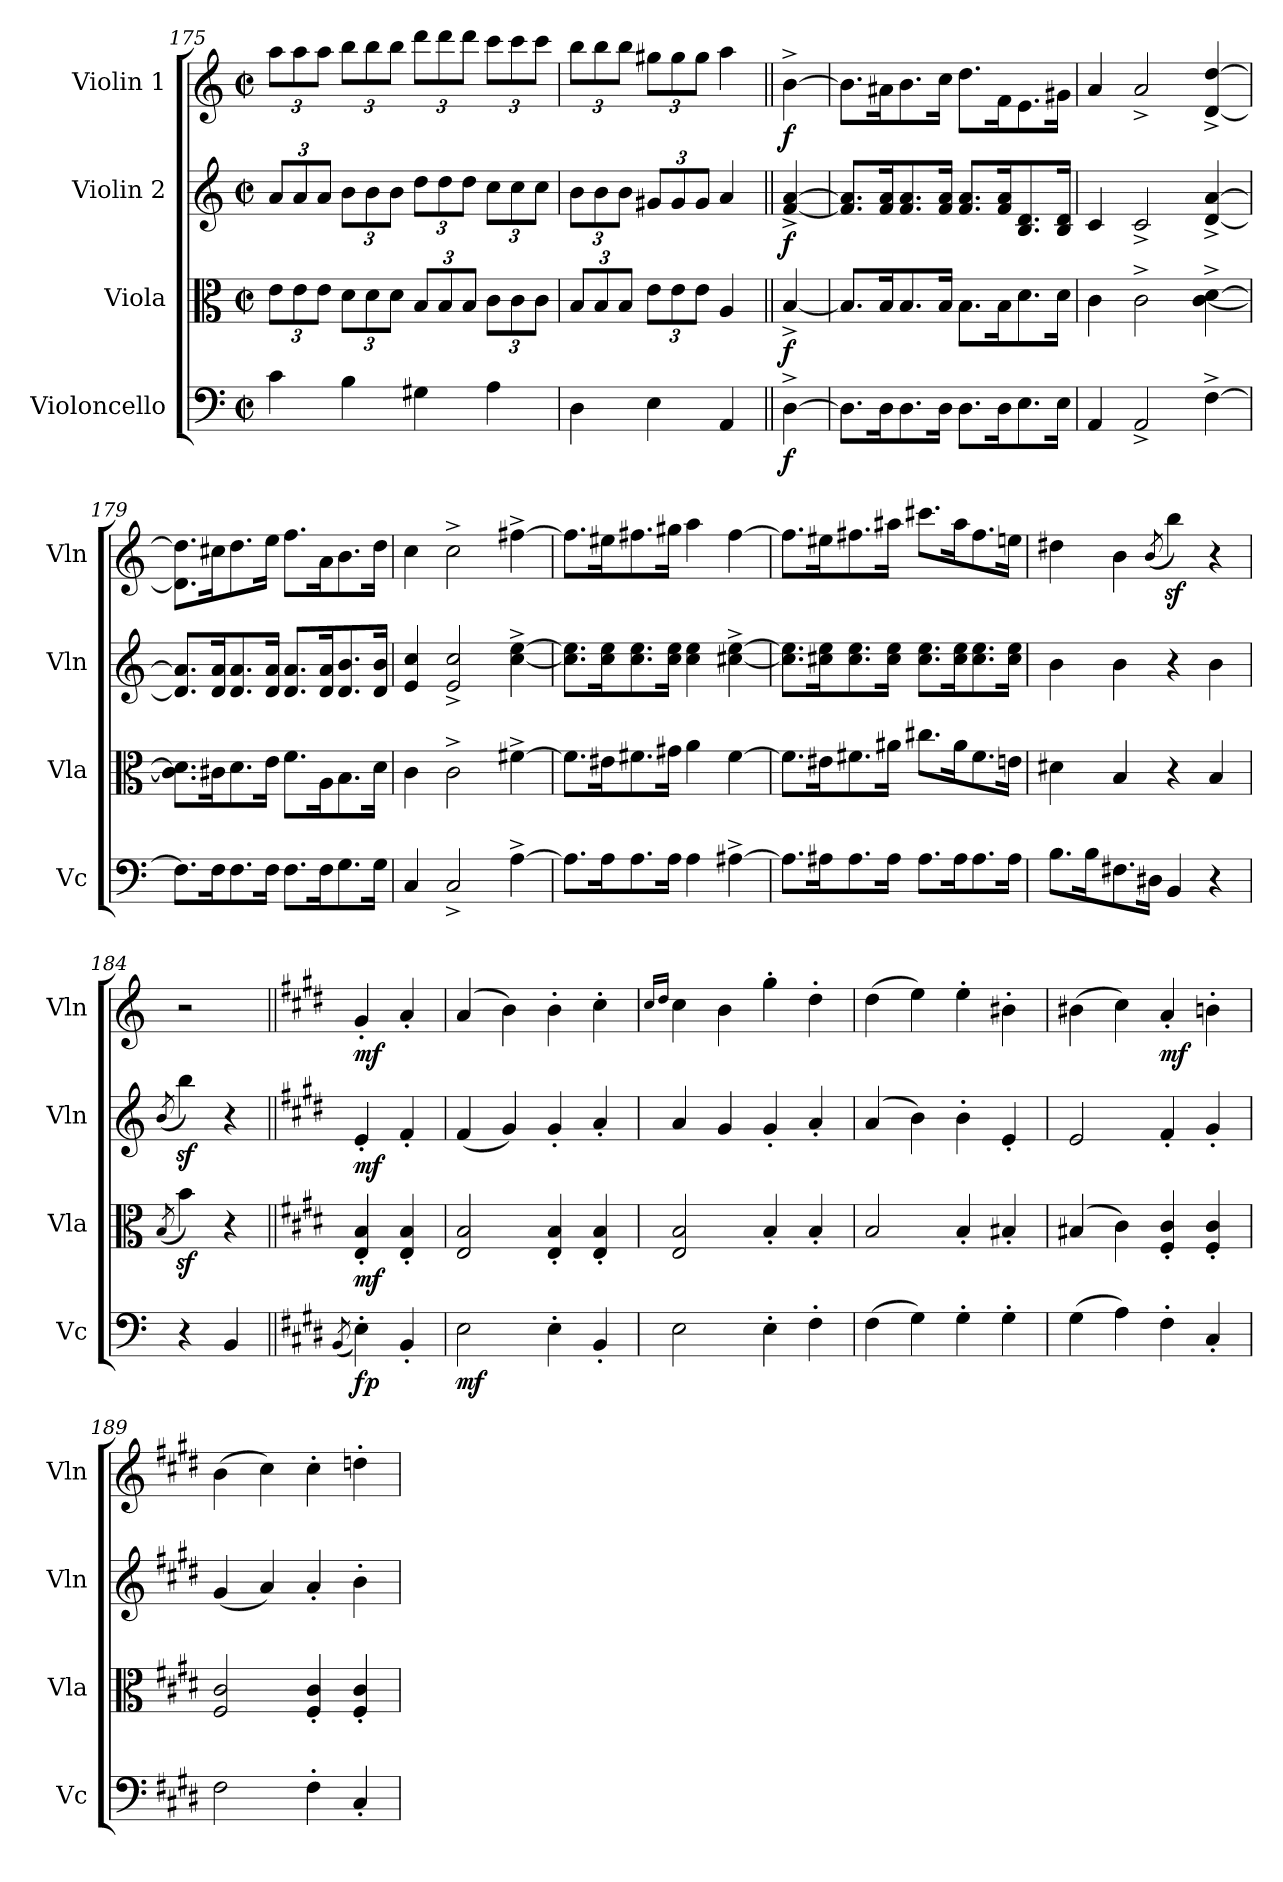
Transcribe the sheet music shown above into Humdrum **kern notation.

**kern	**dynam	**kern	**dynam	**kern	**dynam	**kern	**dynam
*part4	*part4	*part3	*part3	*part2	*part2	*part1	*part1
*staff4	*staff4	*staff3	*staff3	*staff2	*staff2	*staff1	*staff1
*I"Violoncello	*	*I"Viola	*	*I"Violin 2	*	*I"Violin 1	*
*I'Vc	*	*I'Vla	*	*I'Vln	*	*I'Vln	*
!!LO:PB:g=z
*clefF4	*	*clefC3	*	*clefG2	*	*clefG2	*
*k[]	*	*k[]	*	*k[]	*	*k[]	*
*M2/2	*	*M2/2	*	*M2/2	*	*M2/2	*
*met(c|)	*	*met(c|)	*	*met(c|)	*	*met(c|)	*
*	*	*Xbrackettup	*	*Xbrackettup	*	*Xbrackettup	*
=175	=175	=175	=175	=175	=175	=175	=175
4c\	.	12e\L	.	12a/L	.	12aa\L	.
.	.	12e\	.	12a/	.	12aa\	.
.	.	12e\J	.	12a/J	.	12aa\J	.
4B\	.	12d\L	.	12b\L	.	12bb\L	.
.	.	12d\	.	12b\	.	12bb\	.
.	.	12d\J	.	12b\J	.	12bb\J	.
4G#X\	.	12B/L	.	12dd\L	.	12ddd\L	.
.	.	12B/	.	12dd\	.	12ddd\	.
.	.	12B/J	.	12dd\J	.	12ddd\J	.
4A\	.	12c\L	.	12cc\L	.	12ccc\L	.
.	.	12c\	.	12cc\	.	12ccc\	.
.	.	12c\J	.	12cc\J	.	12ccc\J	.
=176	=176	=176	=176	=176	=176	=176	=176
4D\	.	12B/L	.	12b\L	.	12bb\L	.
.	.	12B/	.	12b\	.	12bb\	.
.	.	12B/J	.	12b\J	.	12bb\J	.
4E\	.	12e\L	.	12g#X/L	.	12gg#X\L	.
.	.	12e\	.	12g#/	.	12gg#\	.
.	.	12e\J	.	12g#/J	.	12gg#\J	.
4AA/	.	4A/	.	4a/	.	4aa\	.
=176X13||	=176X13||	=176X13||	=176X13||	=176X13||	=176X13||	=176X13||	=176X13||
!	!LO:DY:b	!	!LO:DY:b	!	!LO:DY:b	!	!LO:DY:b
[4D^>\	f	[4B^>/	f	[4f/^> [4a/^>	f	[4b^\	f
=177	=177	=177	=177	=177	=177	=177	=177
8.D\L]	.	8.B/L]	.	8.f/] 8.a/]L	.	8.b\L]	.
16D\K	.	16B/K	.	16f/ 16a/K	.	16a#X\K	.
8.D\	.	8.B/	.	8.f/ 8.a/	.	8.b\	.
16D\Jk	.	16B/Jk	.	16f/ 16a/Jk	.	16cc\Jk	.
8.D\L	.	8.B\L	.	8.f/ 8.a/L	.	8.dd\L	.
16D\K	.	16B\K	.	16f/ 16a/K	.	16f\K	.
8.E\	.	8.d\	.	8.B/ 8.d/	.	8.e\	.
16E\Jk	.	16d\Jk	.	16B/ 16d/Jk	.	16g#X\Jk	.
!!LO:LB:g=z
=178	=178	=178	=178	=178	=178	=178	=178
4AA/	.	4c\	.	4c/	.	4a/	.
2AA^/	.	2c^\	.	2c^/	.	2a^/	.
[4F^>\	.	[4c\^> [4d\^>	.	[4d/^> [4a/^>	.	[4d/^ [4dd/^	.
=179	=179	=179	=179	=179	=179	=179	=179
8.F\L]	.	8.c\] 8.d\]L	.	8.d/] 8.a/]L	.	8.d\] 8.dd\]L	.
16F\K	.	16c#X\K	.	16d/ 16a/K	.	16cc#X\K	.
8.F\	.	8.d\	.	8.d/ 8.a/	.	8.dd\	.
16F\Jk	.	16e\Jk	.	16d/ 16a/Jk	.	16ee\Jk	.
8.F\L	.	8.f\L	.	8.d/ 8.a/L	.	8.ff\L	.
16F\K	.	16A\K	.	16d/ 16a/K	.	16a\K	.
8.G\	.	8.B\	.	8.d/ 8.b/	.	8.b\	.
16G\Jk	.	16d\Jk	.	16d/ 16b/Jk	.	16dd\Jk	.
=180	=180	=180	=180	=180	=180	=180	=180
4C/	.	4c\	.	4e/ 4cc/	.	4cc\	.
2C^/	.	2c^\	.	2e/^ 2cc/^	.	2cc^\	.
[4A^\	.	[4f#X^\	.	[4cc\^ [4ee\^	.	[4ff#X^\	.
=181	=181	=181	=181	=181	=181	=181	=181
8.A\L]	.	8.f#\L]	.	8.cc\] 8.ee\]L	.	8.ff#\L]	.
16A\K	.	16e#X\K	.	16cc\ 16ee\K	.	16ee#X\K	.
8.A\	.	8.f#X\	.	8.cc\ 8.ee\	.	8.ff#X\	.
16A\Jk	.	16g#X\Jk	.	16cc\ 16ee\Jk	.	16gg#X\Jk	.
4A\	.	4a\	.	4cc\ 4ee\	.	4aa\	.
[4A#X^\	.	[4f#\	.	[4cc#X\^ [4ee\^	.	[4ff#\	.
=182	=182	=182	=182	=182	=182	=182	=182
8.A#\L]	.	8.f#\L]	.	8.cc#\] 8.ee\]L	.	8.ff#\L]	.
16A#X\K	.	16e#X\K	.	16cc#X\ 16ee\K	.	16ee#X\K	.
8.A#\	.	8.f#X\	.	8.cc#\ 8.ee\	.	8.ff#X\	.
16A#\Jk	.	16a#X\Jk	.	16cc#\ 16ee\Jk	.	16aa#X\Jk	.
8.A#\L	.	8.cc#X\L	.	8.cc#\ 8.ee\L	.	8.ccc#X\L	.
16A#\K	.	16a#\K	.	16cc#\ 16ee\K	.	16aa#\K	.
8.A#\	.	8.f#\	.	8.cc#\ 8.ee\	.	8.ff#\	.
16A#\Jk	.	16en\Jk	.	16cc#\ 16ee\Jk	.	16een\Jk	.
=183	=183	=183	=183	=183	=183	=183	=183
8.B\L	.	4d#X\	.	4b\	.	4dd#X\	.
16B\K	.	.	.	.	.	.	.
8.F#X\	.	4B/	.	4b\	.	4b\	.
16D#X\Jk	.	.	.	.	.	.	.
.	.	.	.	.	.	(>8qb/	.
4BB/	.	4r	.	4r	.	4bbz<\)	.
4r	.	4B/	.	4b\	.	4r	.
=184	=184	=184	=184	=184	=184	=184	=184
.	.	(>8qB/	.	(>8qb/	.	.	.
4r	.	4bz<\)	.	4bbz<\)	.	2r	.
4BB/	.	4r	.	4r	.	.	.
=184X14||	=184X14||	=184X14||	=184X14||	=184X14||	=184X14||	=184X14||	=184X14||
*k[f#c#g#d#]	*	*k[f#c#g#d#]	*	*k[f#c#g#d#]	*	*k[f#c#g#d#]	*
(8qBB/	.	.	.	.	.	.	.
!	!LO:DY:b	!	!LO:DY:b	!	!LO:DY:b	!	!LO:DY:b
4E'\)	fp	4E/' 4B/'	mf	4e'/	mf	4g#'/	mf
4BB'/	.	4E/' 4B/'	.	4f#'/	.	4a'/	.
!!LO:LB:g=z
=185	=185	=185	=185	=185	=185	=185	=185
!	!LO:DY:b	!	!	!	!	!	!
2E\	mf	2E/ 2B/	.	(4f#/	.	(4a/	.
.	.	.	.	4g#/)	.	4b\)	.
4E'\	.	4E/' 4B/'	.	4g#'/	.	4b'\	.
4BB'/	.	4E/' 4B/'	.	4a'/	.	4cc#'\	.
!!LO:LB:g=z
=186	=186	=186	=186	=186	=186	=186	=186
.	.	.	.	.	.	16qcc#/LL	.
.	.	.	.	.	.	16qdd#/JJ	.
2E\	.	2E/ 2B/	.	4a/	.	4cc#\	.
.	.	.	.	4g#/	.	4b\	.
4E'\	.	4B'/	.	4g#'/	.	4gg#'\	.
4F#'\	.	4B'/	.	4a'/	.	4dd#'\	.
=187	=187	=187	=187	=187	=187	=187	=187
(4F#\	.	2B/	.	(4a/	.	(4dd#\	.
4G#\)	.	.	.	4b\)	.	4ee\)	.
4G#'\	.	4B'/	.	4b'\	.	4ee'\	.
4G#'\	.	4B#X'/	.	4e'/	.	4b#X'\	.
=188	=188	=188	=188	=188	=188	=188	=188
(4G#\	.	(4B#X/	.	2e/	.	(4b#X\	.
4A\)	.	4c#\)	.	.	.	4cc#\)	.
!	!	!	!	!	!	!	!LO:DY:b
4F#'\	.	4F#/' 4c#/'	.	4f#'/	.	4a'/	mf
4C#'/	.	4F#/' 4c#/'	.	4g#'/	.	4bn'\	.
=189	=189	=189	=189	=189	=189	=189	=189
2F#\	.	2F#/ 2c#/	.	(4g#/	.	(4b\	.
.	.	.	.	4a/)	.	4cc#\)	.
4F#'\	.	4F#/' 4c#/'	.	4a'/	.	4cc#'\	.
4C#'/	.	4F#/' 4c#/'	.	4b'\	.	4ddn'\	.
=	=	=	=	=	=	=	=
*-	*-	*-	*-	*-	*-	*-	*-
